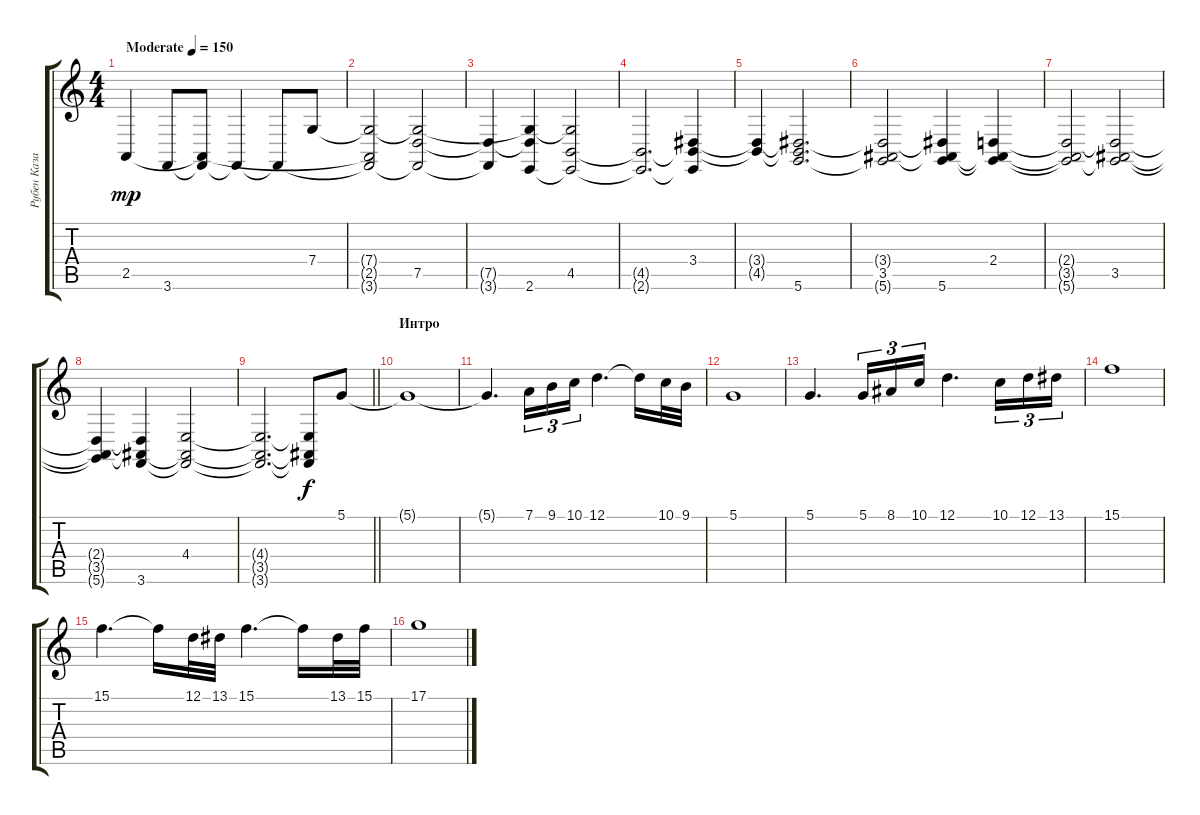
\track ("Рубен Казарьян" "Рубен Каза") {instrument synthstrings1}
\staff {score tabs}
\tuning (D4 A3 F3 C3 G2 D2) {hide}
\ts (4 4)
\tempo (150 "Moderate")
\clef g2
\ks c
2.5.4{dy mp instrument seashore} 3.6.8 (2.5{t} 3.6{t}).8 3.6{t}.4 3.6{t}.8 7.4.8 |
(7.4{t} 2.5{t} 3.6{t}).2 (7.4{t} 7.5 3.6{t}).2 |
(7.5{t} 3.6{t}).4 (7.4{t} 7.5{t} 2.6).4 (7.4{t} 4.5 2.6{t}).2 |
(4.5{t} 2.6{t}).2{d} (3.4 4.5{t} 2.6{t}).4 |
(3.4{t} 4.5{t}).4 (3.4{t} 4.5{t} 5.6).2{d} |
(3.4{t} 3.5 5.6{t}).2 (3.4{t} 3.5{t} 5.6).4 (2.4 3.5{t} 5.6{t}).4 |
(2.4{t} 3.5{t} 5.6{t}).2 (2.4{t} 3.5 5.6{t}).2 |
(2.4{t} 3.5{t} 5.6{t}).4 (2.4{t} 3.5{t} 3.6).4 (4.4 3.5{t} 3.6{t}).2 |
\barLineRight lightlight
(4.4{t} 3.5{t} 3.6{t}).2{d} (4.4{t} 3.5{t} 3.6{t}).8{dy f} 5.1.8{instrument synthstrings1} |
\section ("" "Интро")
5.1{t}.1 |
5.1{t}.4{d} 7.1.16{tu (3 2)} 9.1.16{tu (3 2)} 10.1.16{tu (3 2)} 12.1.4{d} 12.1{t}.16 10.1.32 9.1.32 |
5.1.1 |
5.1.4{d} 5.1.16{tu (3 2)} 8.1.16{tu (3 2)} 10.1.16{tu (3 2)} 12.1.4{d} 10.1.16{tu (3 2)} 12.1.16{tu (3 2)} 13.1.16{tu (3 2)} |
15.1.1 |
15.1.4{d} 15.1{t}.16 12.1.32 13.1.32 15.1.4{d} 15.1{t}.16 13.1.32 15.1.32 |
17.1.1
